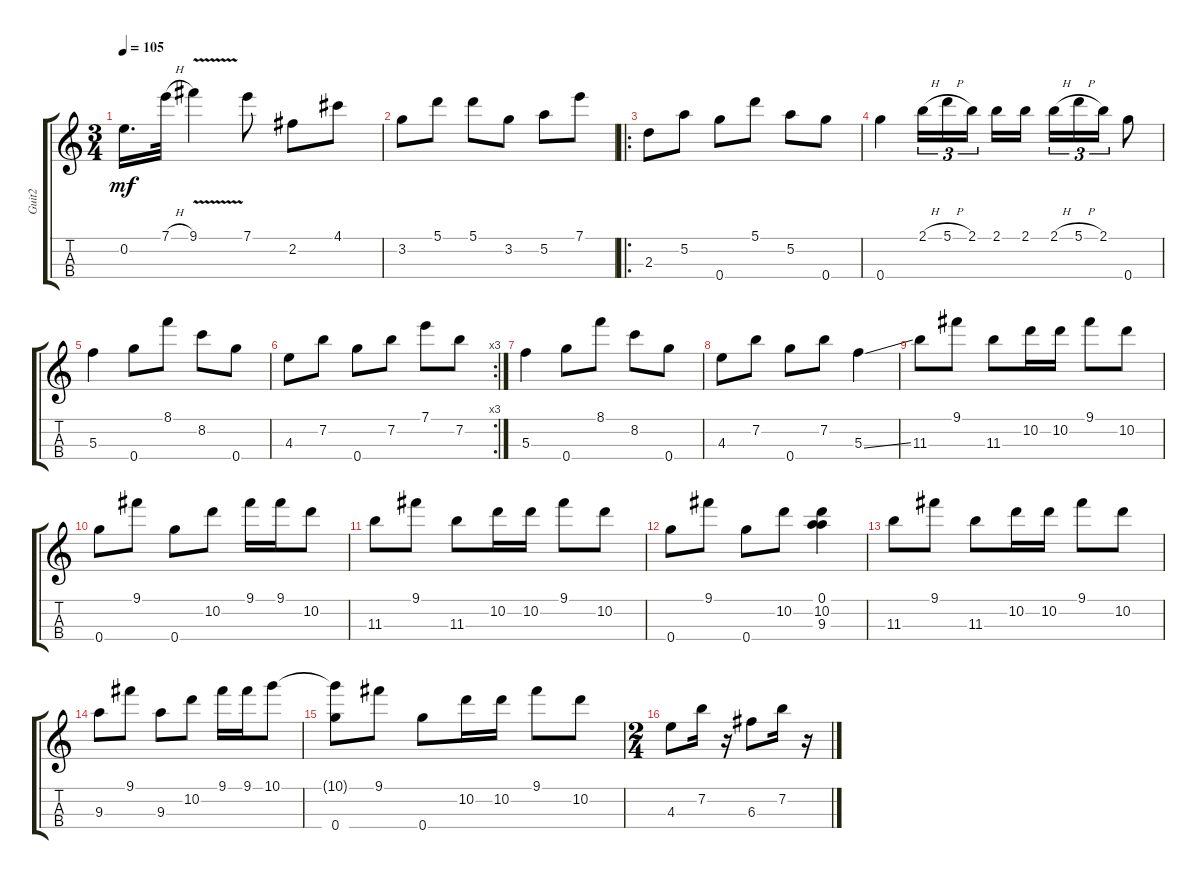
\track ("Guit2" "Guit2") {instrument acousticguitarnylon}
\staff {score tabs}
\tuning (A4 E4 C4 G4) {hide}
\ts (3 4)
\tempo 105
\clef g2
\ks c
0.2.16{d dy mf} 7.1{h}.32 9.1{v}.4 7.1.8 2.2.8 4.1.8 |
3.2.8 5.1.8 5.1.8 3.2.8 5.2.8 7.1.8 |
\ro
2.3.8 5.2.8 0.4.8 5.1.8 5.2.8 0.4.8 |
0.4.4 2.1{h}.16{tu (3 2)} 5.1{h}.16{tu (3 2)} 2.1.16{tu (3 2) beam splitsecondary} 2.1.16 2.1.16 2.1{h}.16{tu (3 2)} 5.1{h}.16{tu (3 2)} 2.1.16{tu (3 2)} 0.4.8 |
5.3.4 0.4.8 8.1.8 8.2.8 0.4.8 |
\rc 3
4.3.8 7.2.8 0.4.8 7.2.8 7.1.8 7.2.8 |
5.3.4 0.4.8 8.1.8 8.2.8 0.4.8 |
4.3.8 7.2.8 0.4.8 7.2.8 5.3{ss}.4 |
11.3.8 9.1.8 11.3.8 10.2.16 10.2.16 9.1.8 10.2.8 |
0.4.8 9.1.8 0.4.8 10.2.8 9.1.16 9.1.16 10.2.8 |
11.3.8 9.1.8 11.3.8 10.2.16 10.2.16 9.1.8 10.2.8 |
0.4.8 9.1.8 0.4.8 10.2.8 (0.1 10.2 9.3).4 |
11.3.8 9.1.8 11.3.8 10.2.16 10.2.16 9.1.8 10.2.8 |
9.3.8 9.1.8 9.3.8 10.2.8 9.1.16 9.1.16 10.1.8 |
(10.1{t} 0.4).8 9.1.8 0.4.8 10.2.16 10.2.16 9.1.8 10.2.8 |
\ts (2 4)
4.3.8 7.2.16 r.16 6.3.8 7.2.16 r.16
